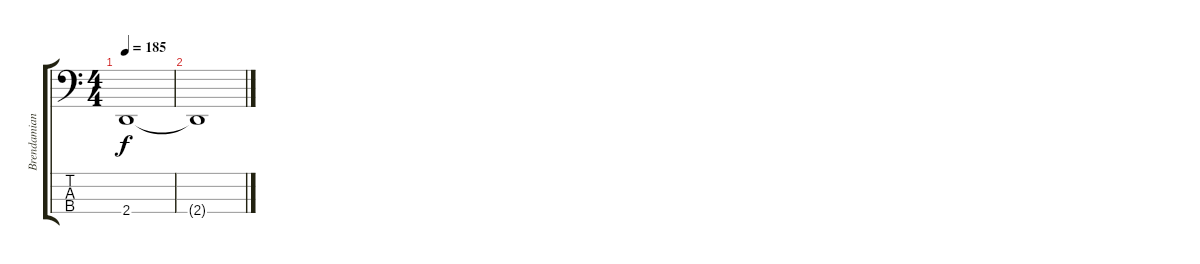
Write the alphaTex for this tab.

\track ("Brendamian" "Brendamian") {instrument electricbasspick}
\staff {score tabs}
\tuning (F2 C2 G1 C1) {hide}
\ts (4 4)
\tempo 185
\clef f4
\ks c
2.4{t}.1{dy f} |
2.4{t}.1
